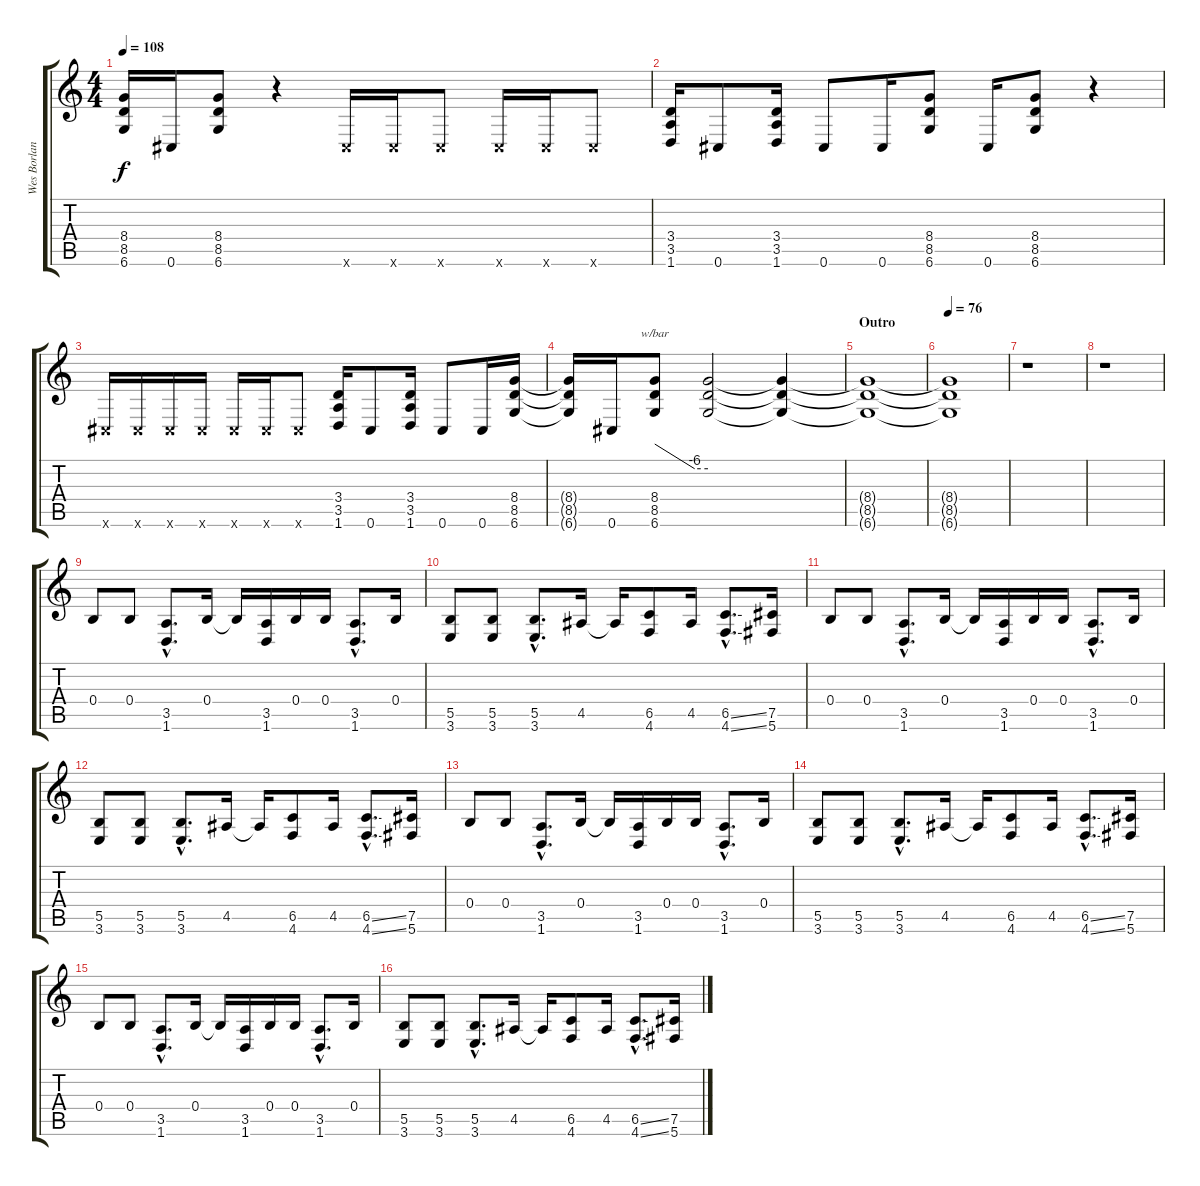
\track ("Wes Borland - Distortion Guitar" "Wes Borlan") {instrument distortionguitar}
\staff {score tabs}
\tuning (Db4 Ab3 E3 B2 Gb2 Db2) {hide}
\ts (4 4)
\tempo 108
\clef g2
\ks c
(8.4{t} 8.5{t} 6.6{t}).16{dy f} 0.6.16 (8.4 8.5 6.6).8 r.4 0.6{x}.16 0.6{x}.16 0.6{x}.8 0.6{x}.16 0.6{x}.16 0.6{x}.8 |
(3.4 3.5 1.6).16 0.6.8 (3.4 3.5 1.6).16 0.6.8 0.6.16 (8.4 8.5 6.6).8 0.6.16 (8.4 8.5 6.6).8 r.4 |
0.6{x}.16 0.6{x}.16 0.6{x}.16 0.6{x}.16 0.6{x}.16 0.6{x}.16 0.6{x}.8 (3.4 3.5 1.6).16 0.6.8 (3.4 3.5 1.6).16 0.6.8 0.6.16 (8.4 8.5 6.6).16 |
(8.4{t} 8.5{t} 6.6{t}).16 0.6.16 (8.4 8.5 6.6).8{tbe (custom default 0 0 45 -24 60 -24)} (8.4{t} 8.5{t} 6.6{t}).2 (8.4{t} 8.5{t} 6.6{t}).4 |
\section ("" "Outro")
(8.4{t} 8.5{t} 6.6{t}).1 |
\tempo 76
(8.4{t} 8.5{t} 6.6{t}).1 |
r.1 |
r.1 |
0.4.8 0.4.8 (3.5{hac} 1.6{hac}).8{d} 0.4.16 0.4{t}.16 (3.5 1.6).16 0.4.16 0.4.16 (3.5{hac} 1.6{hac}).8{d} 0.4.16 |
(5.5 3.6).8 (5.5 3.6).8 (5.5{hac} 3.6{hac}).8{d} 4.5.16 4.5{t}.16 (6.5 4.6).8 4.5.16 (6.5{ss hac} 4.6{ss hac}).8{d} (7.5 5.6).16 |
0.4.8 0.4.8 (3.5{hac} 1.6{hac}).8{d} 0.4.16 0.4{t}.16 (3.5 1.6).16 0.4.16 0.4.16 (3.5{hac} 1.6{hac}).8{d} 0.4.16 |
(5.5 3.6).8 (5.5 3.6).8 (5.5{hac} 3.6{hac}).8{d} 4.5.16 4.5{t}.16 (6.5 4.6).8 4.5.16 (6.5{ss hac} 4.6{ss hac}).8{d} (7.5 5.6).16 |
0.4.8 0.4.8 (3.5{hac} 1.6{hac}).8{d} 0.4.16 0.4{t}.16 (3.5 1.6).16 0.4.16 0.4.16 (3.5{hac} 1.6{hac}).8{d} 0.4.16 |
(5.5 3.6).8 (5.5 3.6).8 (5.5{hac} 3.6{hac}).8{d} 4.5.16 4.5{t}.16 (6.5 4.6).8 4.5.16 (6.5{ss hac} 4.6{ss hac}).8{d} (7.5 5.6).16 |
0.4.8 0.4.8 (3.5{hac} 1.6{hac}).8{d} 0.4.16 0.4{t}.16 (3.5 1.6).16 0.4.16 0.4.16 (3.5{hac} 1.6{hac}).8{d} 0.4.16 |
(5.5 3.6).8 (5.5 3.6).8 (5.5{hac} 3.6{hac}).8{d} 4.5.16 4.5{t}.16 (6.5 4.6).8 4.5.16 (6.5{ss hac} 4.6{ss hac}).8{d} (7.5 5.6).16
